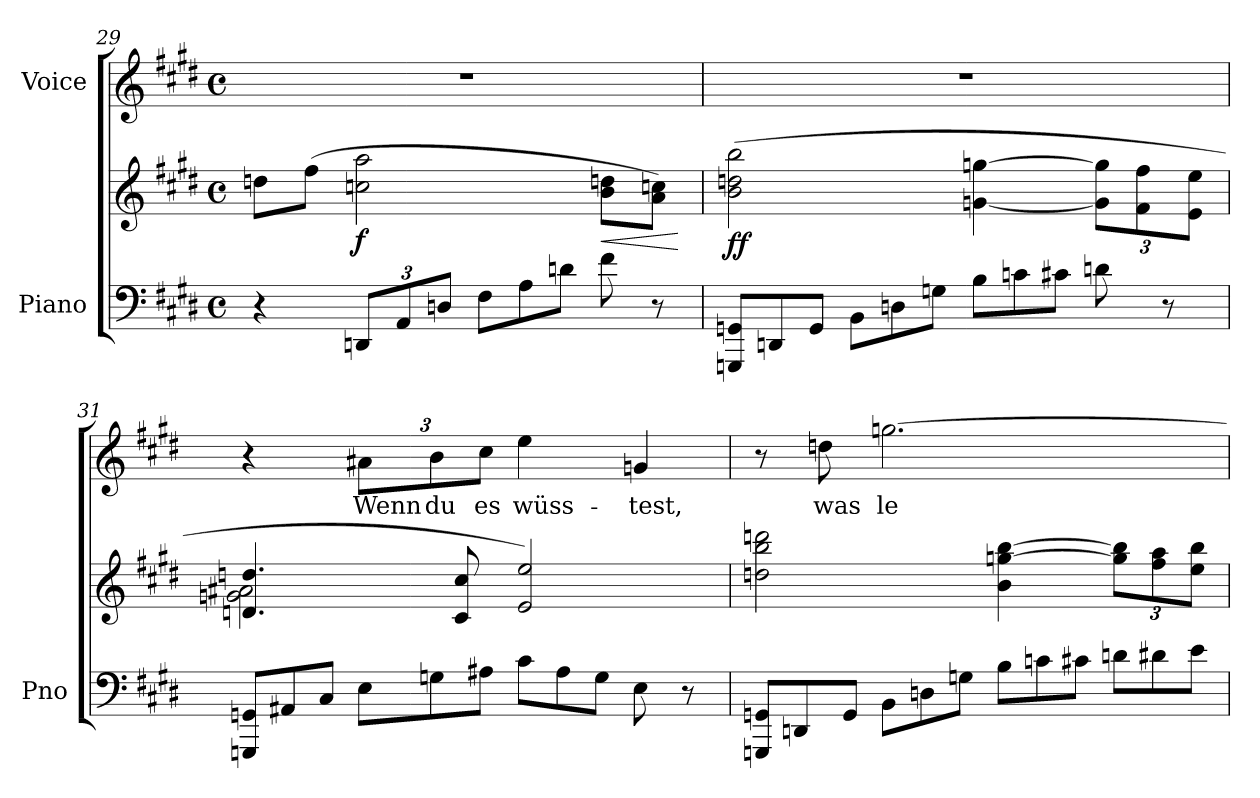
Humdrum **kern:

**kern	**kern	**dynam	**kern	**text
*part2	*part2	*part2	*part1	*part1
*staff3	*staff2	*staff2/3	*staff1	*staff1
*I"Piano	*	*	*I"Voice	*
*I'Pno	*	*	*	*
*clefF4	*clefG2	*	*clefG2	*
*k[f#c#g#d#]	*k[f#c#g#d#]	*	*k[f#c#g#d#]	*
*M4/4	*M4/4	*	*M4/4	*
*met(c)	*met(c)	*	*met(c)	*
=29	=29	=29	=29	=29
4r	8ddn\L	.	1r	.
.	(>8ff#\J	.	.	.
*Xbrackettup	*	*	*	*
!	!	!LO:DY:b	!	!
12DDn/L	2ccn\ 2aa\	f	.	.
12AA/	.	.	.	.
12Dn/J	.	.	.	.
*Xtuplet	*	*	*	*
12F#\L	.	.	.	.
12A\	.	.	.	.
12dn\J	.	.	.	.
!	!	!LO:HP:b	!	!
8f#\	8b\ 8ddn\L	<	.	.
8r	8a\ 8ccn\J)	.	.	.
.	.	[	.	.
!!LO:LB:g=z
=30	=30	=30	=30	=30
!	!	!LO:DY:b	!	!
12GGGn/ 12GGn/L	(>2b\ 2ddn\ 2bb\	ff	1r	.
12DDn/	.	.	.	.
12GG/J	.	.	.	.
12BB\L	.	.	.	.
12Dn\	.	.	.	.
12Gn\J	.	.	.	.
12B\L	[4gn\ [4ggn\	.	.	.
12cn\	.	.	.	.
12c#X\J	.	.	.	.
*	*Xbrackettup	*	*	*
8dn\	12g\] 12gg\]L	.	.	.
.	12f#\ 12ff#\	.	.	.
8r	.	.	.	.
.	12e\ 12ee\J	.	.	.
=31	=31	=31	=31	=31
*	*^	*	*	*
12GGGn/ 12GGn/L	4.dn/ 4.ddn/	2gn\ 2a#X\	.	4r	.
12AA#X/	.	.	.	.	.
12C#/J	.	.	.	.	.
!	!	!	!	!	!LO:LY:b
12E\L	.	.	.	12a#X\L	Wenn
!	!	!	!	!	!LO:LY:b
12Gn\	.	.	.	12b\	du
.	8c#/ 8cc#/	.	.	.	.
!	!	!	!	!	!LO:LY:b
12A#X\J	.	.	.	12cc#\J	es
!	!	!	!	!	!LO:LY:b
12c#\L	2e/ 2ee/)	2rcyy	.	4ee\	wüss-
12A#\	.	.	.	.	.
12G\J	.	.	.	.	.
!	!	!	!	!	!LO:LY:b
8E\	.	.	.	4gn/	-test,
8r	.	.	.	.	.
*	*v	*v	*	*	*
=32	=32	=32	=32	=32
12GGGn/ 12GGn/L	2ddn\ 2bb\ 2dddn\	.	8r	.
12DDn/	.	.	.	.
!	!	!	!	!LO:LY:b
.	.	.	8ddn\	was
12GG/J	.	.	.	.
!	!	!	!	!LO:LY:b
12BB\L	.	.	[2.ggn\	le-
12Dn\	.	.	.	.
12Gn\J	.	.	.	.
12B\L	4b\ [4ggn\ [4bb\	.	.	.
12cn\	.	.	.	.
12c#X\J	.	.	.	.
12dn\L	12gg\] 12bb\]L	.	.	.
12d#X\	12ff#\ 12aa\	.	.	.
12e\J	12ee\ 12bb\J	.	.	.
=	=	=	=	=
*-	*-	*-	*-	*-
